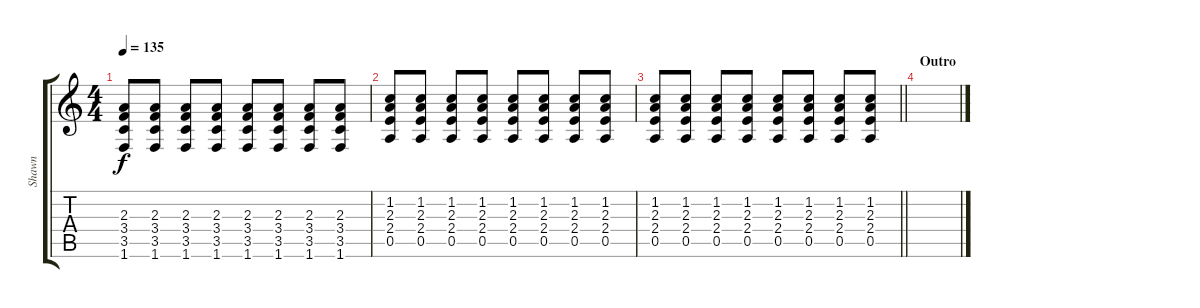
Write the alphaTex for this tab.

\track ("Shawn" "Shawn") {instrument electricguitarclean}
\staff {score tabs}
\tuning (E4 B3 G3 D3 A2 E2) {hide}
\ts (4 4)
\tempo 135
\clef g2
\ks c
(2.3 3.4 3.5 1.6).8{dy f} (2.3 3.4 3.5 1.6).8 (2.3 3.4 3.5 1.6).8 (2.3 3.4 3.5 1.6).8 (2.3 3.4 3.5 1.6).8 (2.3 3.4 3.5 1.6).8 (2.3 3.4 3.5 1.6).8 (2.3 3.4 3.5 1.6).8 |
(1.2 2.3 2.4 0.5).8 (1.2 2.3 2.4 0.5).8 (1.2 2.3 2.4 0.5).8 (1.2 2.3 2.4 0.5).8 (1.2 2.3 2.4 0.5).8 (1.2 2.3 2.4 0.5).8 (1.2 2.3 2.4 0.5).8 (1.2 2.3 2.4 0.5).8 |
\barLineRight lightlight
(1.2 2.3 2.4 0.5).8 (1.2 2.3 2.4 0.5).8 (1.2 2.3 2.4 0.5).8 (1.2 2.3 2.4 0.5).8 (1.2 2.3 2.4 0.5).8 (1.2 2.3 2.4 0.5).8 (1.2 2.3 2.4 0.5).8 (1.2 2.3 2.4 0.5).8 |
\section ("" "Outro")
